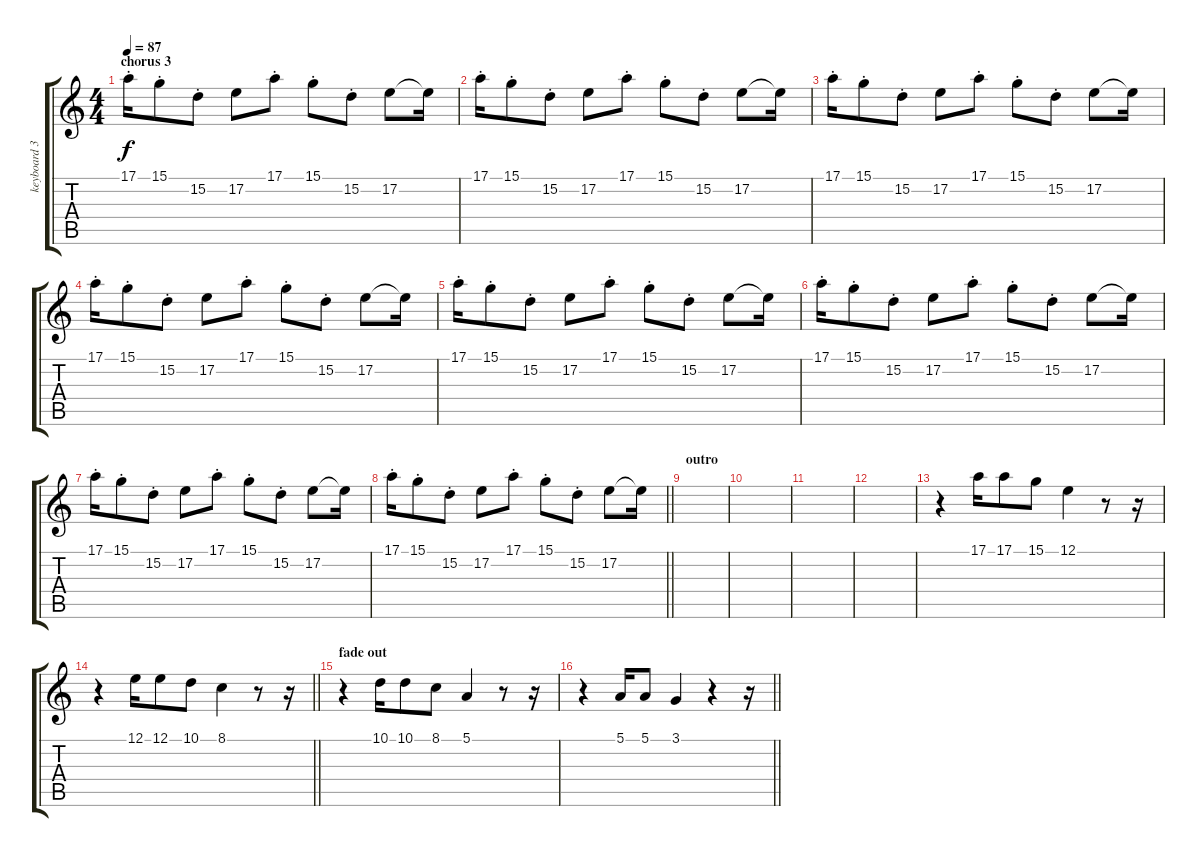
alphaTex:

\track ("keyboard 3" "keyboard 3") {instrument panflute}
\staff {score tabs}
\tuning (E4 B3 G3 D3 A2 E2) {hide}
\ts (4 4)
\section ("" "chorus 3")
\tempo 87
\clef g2
\ks c
17.1{st}.16{dy f volume 7 instrument musicbox} 15.1{st}.8 15.2{st}.8 17.2.8 17.1{st}.8 15.1{st}.8 15.2{st}.8 17.2.8 17.2{t}.16 |
17.1{st}.16 15.1{st}.8 15.2{st}.8 17.2.8 17.1{st}.8 15.1{st}.8 15.2{st}.8 17.2.8 17.2{t}.16 |
17.1{st}.16 15.1{st}.8 15.2{st}.8 17.2.8 17.1{st}.8 15.1{st}.8 15.2{st}.8 17.2.8 17.2{t}.16 |
17.1{st}.16 15.1{st}.8 15.2{st}.8 17.2.8 17.1{st}.8 15.1{st}.8 15.2{st}.8 17.2.8 17.2{t}.16 |
17.1{st}.16 15.1{st}.8 15.2{st}.8 17.2.8 17.1{st}.8 15.1{st}.8 15.2{st}.8 17.2.8 17.2{t}.16 |
17.1{st}.16 15.1{st}.8 15.2{st}.8 17.2.8 17.1{st}.8 15.1{st}.8 15.2{st}.8 17.2.8 17.2{t}.16 |
17.1{st}.16 15.1{st}.8 15.2{st}.8 17.2.8 17.1{st}.8 15.1{st}.8 15.2{st}.8 17.2.8 17.2{t}.16 |
\barLineRight lightlight
17.1{st}.16 15.1{st}.8 15.2{st}.8 17.2.8 17.1{st}.8 15.1{st}.8 15.2{st}.8 17.2.8 17.2{t}.16 |
\section ("" "outro")
|
|
|
|
r.4{instrument panflute} 17.1.16 17.1.8 15.1.8 12.1.4 r.8 r.16 |
\barLineRight lightlight
r.4 12.1.16 12.1.8 10.1.8 8.1.4 r.8 r.16 |
\section ("" "fade out")
r.4 10.1.16 10.1.8 8.1.8 5.1.4 r.8 r.16 |
\barLineRight lightlight
r.4 5.1.16 5.1.8 3.1.4 r.4 r.16
